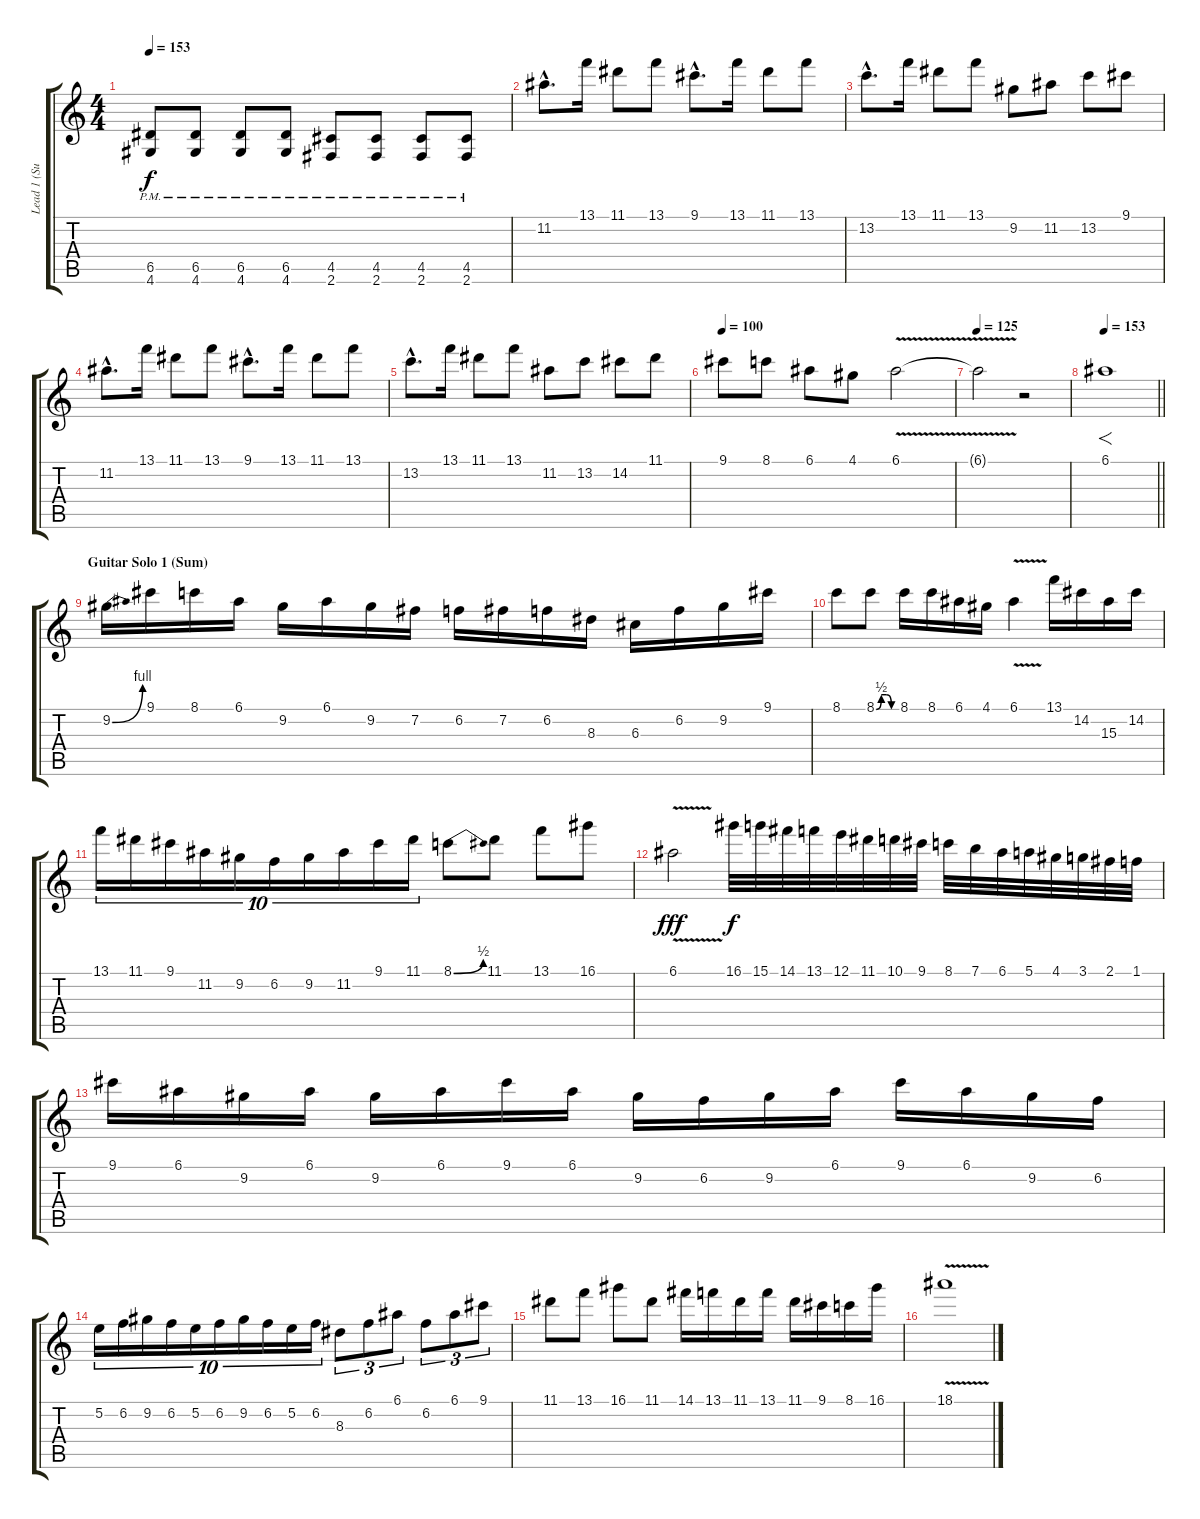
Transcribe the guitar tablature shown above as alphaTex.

\track ("Lead 1 (Sum)" "Lead 1 (Su") {instrument overdrivenguitar}
\staff {score tabs}
\tuning (E4 B3 G3 D3 A2 E2) {hide}
\ts (4 4)
\tempo 153
\clef g2
\ks c
(6.5{pm} 4.6{pm}).8{dy f} (6.5{pm} 4.6{pm}).8 (6.5{pm} 4.6{pm}).8 (6.5{pm} 4.6{pm}).8 (4.5{pm} 2.6{pm}).8 (4.5{pm} 2.6{pm}).8 (4.5{pm} 2.6{pm}).8 (4.5{pm} 2.6{pm}).8 |
11.2{hac}.8{d volume 10 balance 13} 13.1.16 11.1.8 13.1.8 9.1{hac}.8{d} 13.1.16 11.1.8 13.1.8 |
13.2{hac}.8{d volume 10 balance 13} 13.1.16 11.1.8 13.1.8 9.2.8 11.2.8 13.2.8 9.1.8 |
11.2{hac}.8{d volume 10 balance 13} 13.1.16 11.1.8 13.1.8 9.1{hac}.8{d} 13.1.16 11.1.8 13.1.8 |
13.2{hac}.8{d volume 10 balance 13} 13.1.16 11.1.8 13.1.8 11.2.8 13.2.8 14.2.8 11.1.8 |
\tempo 100
9.1.8 8.1.8 6.1.8 4.1.8 6.1{v}.2 |
\tempo 125
6.1{t}.2 r.2 |
\tempo 153
\barLineRight lightlight
6.1.1{f} |
\section ("" "Guitar Solo 1 (Sum)")
9.2{be (bend 0 0 60 4)}.16{volume 14} 9.1.16 8.1.16 6.1.16 9.2.16 6.1.16 9.2.16 7.2.16 6.2.16 7.2.16 6.2.16 8.3.16 6.3.16 6.2.16 9.2.16 9.1.16 |
8.1.8 8.1{be (custom 0 0 15 2 30 2 45 0 60 0)}.8 8.1.16 8.1.16 6.1.16 4.1.16 6.1{v}.4 13.1.16 14.2.16 15.3.16 14.2.16 |
13.1.16{tu (10 8)} 11.1.16{tu (10 8)} 9.1.16{tu (10 8)} 11.2.16{tu (10 8)} 9.2.16{tu (10 8)} 6.2.16{tu (10 8)} 9.2.16{tu (10 8)} 11.2.16{tu (10 8)} 9.1.16{tu (10 8)} 11.1.16{tu (10 8)} 8.1{be (bend 0 0 60 2)}.8 11.1.8 13.1.8 16.1.8 |
6.1{v}.2{dy fff volume 16 instrument guitarharmonics} 16.1.32{dy f volume 14 instrument overdrivenguitar} 15.1.32 14.1.32 13.1.32 12.1.32 11.1.32 10.1.32 9.1.32 8.1.32 7.1.32 6.1.32 5.1.32 4.1.32 3.1.32 2.1.32 1.1.32 |
9.1.16 6.1.16 9.2.16 6.1.16 9.2.16 6.1.16 9.1.16 6.1.16 9.2.16 6.2.16 9.2.16 6.1.16 9.1.16 6.1.16 9.2.16 6.2.16 |
5.2.16{tu (10 8)} 6.2.16{tu (10 8)} 9.2.16{tu (10 8)} 6.2.16{tu (10 8)} 5.2.16{tu (10 8)} 6.2.16{tu (10 8)} 9.2.16{tu (10 8)} 6.2.16{tu (10 8)} 5.2.16{tu (10 8)} 6.2.16{tu (10 8)} 8.3.8{tu (3 2)} 6.2.8{tu (3 2)} 6.1.8{tu (3 2)} 6.2.8{tu (3 2)} 6.1.8{tu (3 2)} 9.1.8{tu (3 2)} |
11.1.8 13.1.8 16.1.8 11.1.8 14.1.16 13.1.16 11.1.16 13.1.16 11.1.16 9.1.16 8.1.16 16.1.16 |
18.1{v}.1
